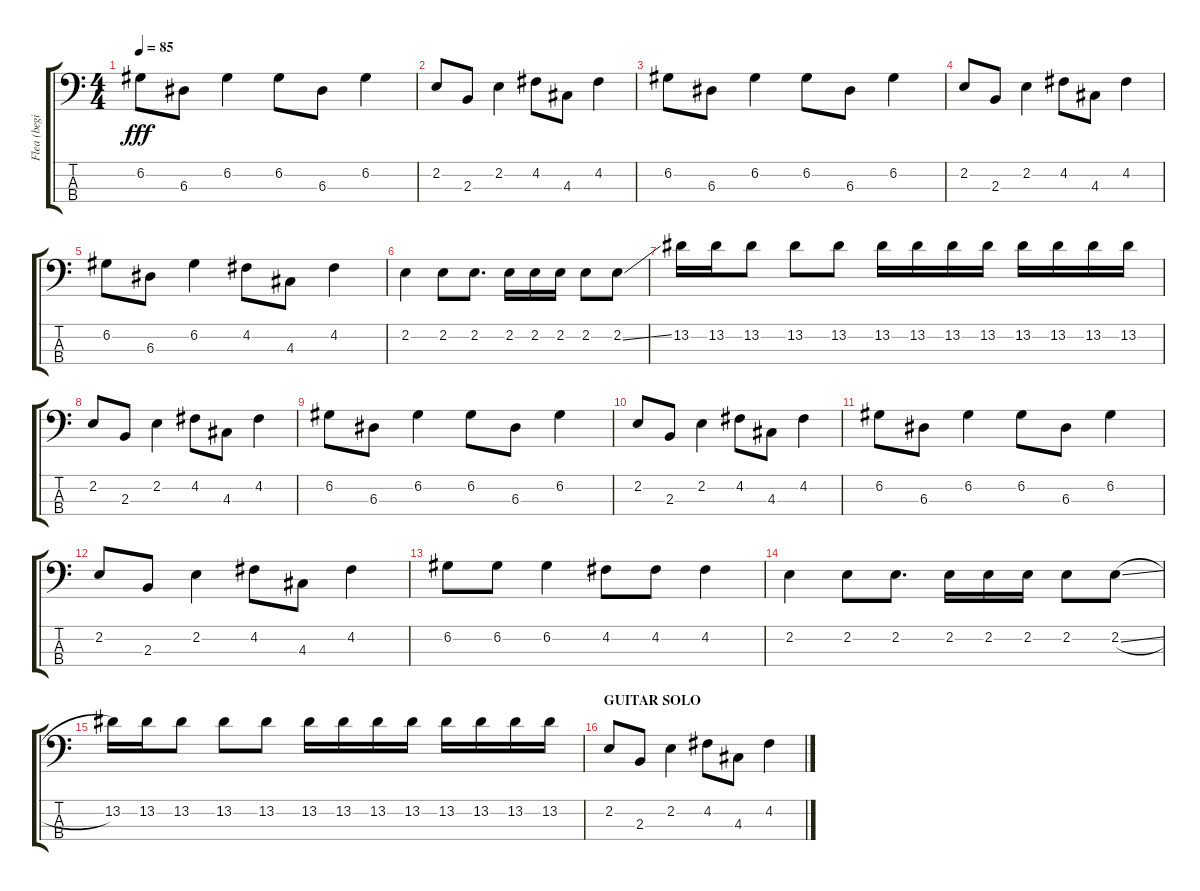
\track ("Flea (beginner notes)" "Flea (begi") {instrument electricbassfinger}
\staff {score tabs}
\tuning (G2 D2 A1 E1) {hide}
\ts (4 4)
\tempo 85
\clef f4
\ks c
6.2.8{dy fff} 6.3.8 6.2.4 6.2.8 6.3.8 6.2.4 |
2.2.8 2.3.8 2.2.4 4.2.8 4.3.8 4.2.4 |
6.2.8 6.3.8 6.2.4 6.2.8 6.3.8 6.2.4 |
2.2.8 2.3.8 2.2.4 4.2.8 4.3.8 4.2.4 |
6.2.8 6.3.8 6.2.4 4.2.8 4.3.8 4.2.4 |
2.2.4 2.2.8 2.2.8{d} 2.2.16 2.2.16 2.2.16 2.2.8 2.2{ss}.8 |
13.2.16 13.2.16 13.2.8 13.2.8 13.2.8 13.2.16 13.2.16 13.2.16 13.2.16 13.2.16 13.2.16 13.2.16 13.2.16 |
2.2.8 2.3.8 2.2.4 4.2.8 4.3.8 4.2.4 |
6.2.8 6.3.8 6.2.4 6.2.8 6.3.8 6.2.4 |
2.2.8 2.3.8 2.2.4 4.2.8 4.3.8 4.2.4 |
6.2.8 6.3.8 6.2.4 6.2.8 6.3.8 6.2.4 |
2.2.8 2.3.8 2.2.4 4.2.8 4.3.8 4.2.4 |
6.2.8 6.2.8 6.2.4 4.2.8 4.2.8 4.2.4 |
2.2.4 2.2.8 2.2.8{d} 2.2.16 2.2.16 2.2.16 2.2.8 2.2{sl}.8 |
13.2.16 13.2.16 13.2.8 13.2.8 13.2.8 13.2.16 13.2.16 13.2.16 13.2.16 13.2.16 13.2.16 13.2.16 13.2.16 |
\section ("" "GUITAR SOLO")
2.2.8 2.3.8 2.2.4 4.2.8 4.3.8 4.2.4
